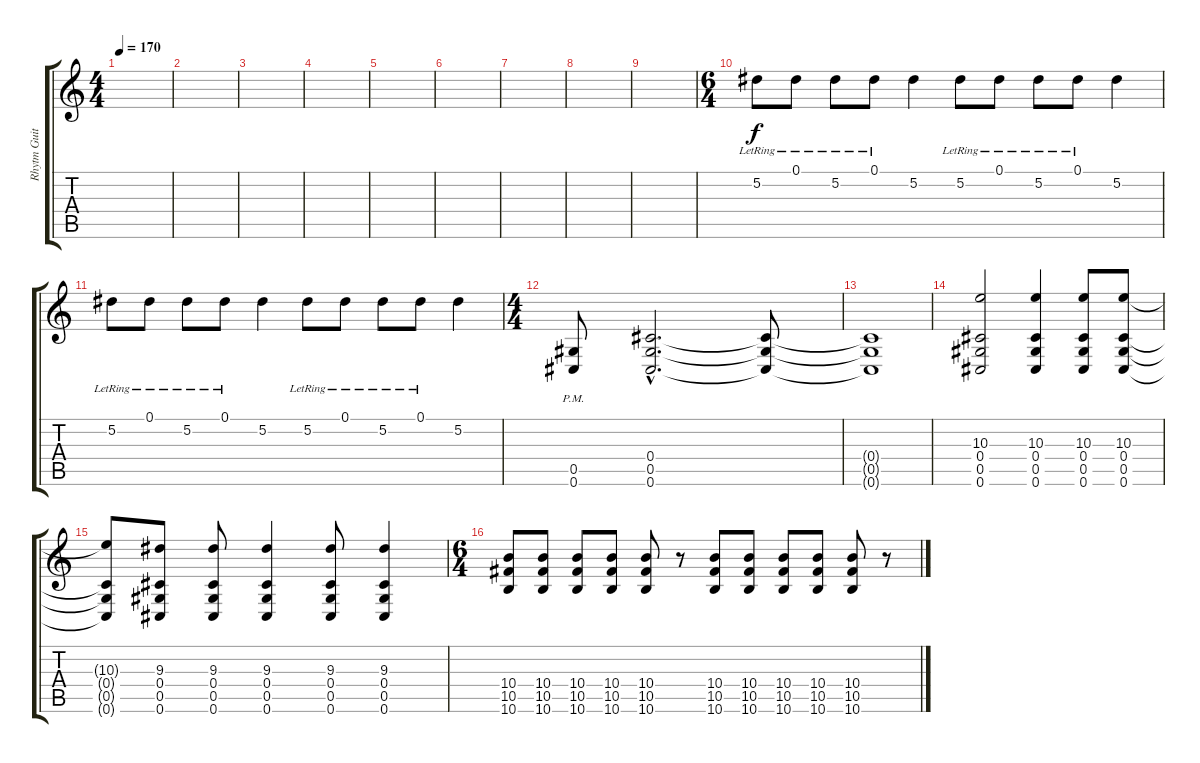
\track ("Rhytm Guitar" "Rhytm Guit") {instrument distortionguitar}
\staff {score tabs}
\tuning (Eb4 Bb3 Gb3 Db3 Ab2 Db2) {hide}
\ts (4 4)
\tempo 170
\clef g2
\ks c
|
|
|
|
|
|
|
|
|
\ts (6 4)
5.2{lr}.8{instrument electricguitarjazz} 0.1{lr}.8 5.2{lr}.8 0.1{lr}.8 5.2.4 5.2{lr}.8 0.1{lr}.8 5.2{lr}.8 0.1{lr}.8 5.2.4 |
5.2{lr}.8 0.1{lr}.8 5.2{lr}.8 0.1{lr}.8 5.2.4 5.2{lr}.8 0.1{lr}.8 5.2{lr}.8 0.1{lr}.8 5.2.4 |
\ts (4 4)
(0.5{pm} 0.6{pm}).8{instrument distortionguitar} (0.4{hac} 0.5{hac} 0.6{hac}).2{d} (0.4{t} 0.5{t} 0.6{t}).8 |
(0.4{t} 0.5{t} 0.6{t}).1 |
(10.3 0.4 0.5 0.6).2 (10.3 0.4 0.5 0.6).4 (10.3 0.4 0.5 0.6).8 (10.3 0.4 0.5 0.6).8 |
(10.3{t} 0.4{t} 0.5{t} 0.6{t}).8 (9.3 0.4 0.5 0.6).8 (9.3 0.4 0.5 0.6).8 (9.3 0.4 0.5 0.6).4 (9.3 0.4 0.5 0.6).8 (9.3 0.4 0.5 0.6).4 |
\ts (6 4)
(10.4 10.5 10.6).8 (10.4 10.5 10.6).8 (10.4 10.5 10.6).8 (10.4 10.5 10.6).8 (10.4 10.5 10.6).8 r.8 (10.4 10.5 10.6).8 (10.4 10.5 10.6).8 (10.4 10.5 10.6).8 (10.4 10.5 10.6).8 (10.4 10.5 10.6).8 r.8
